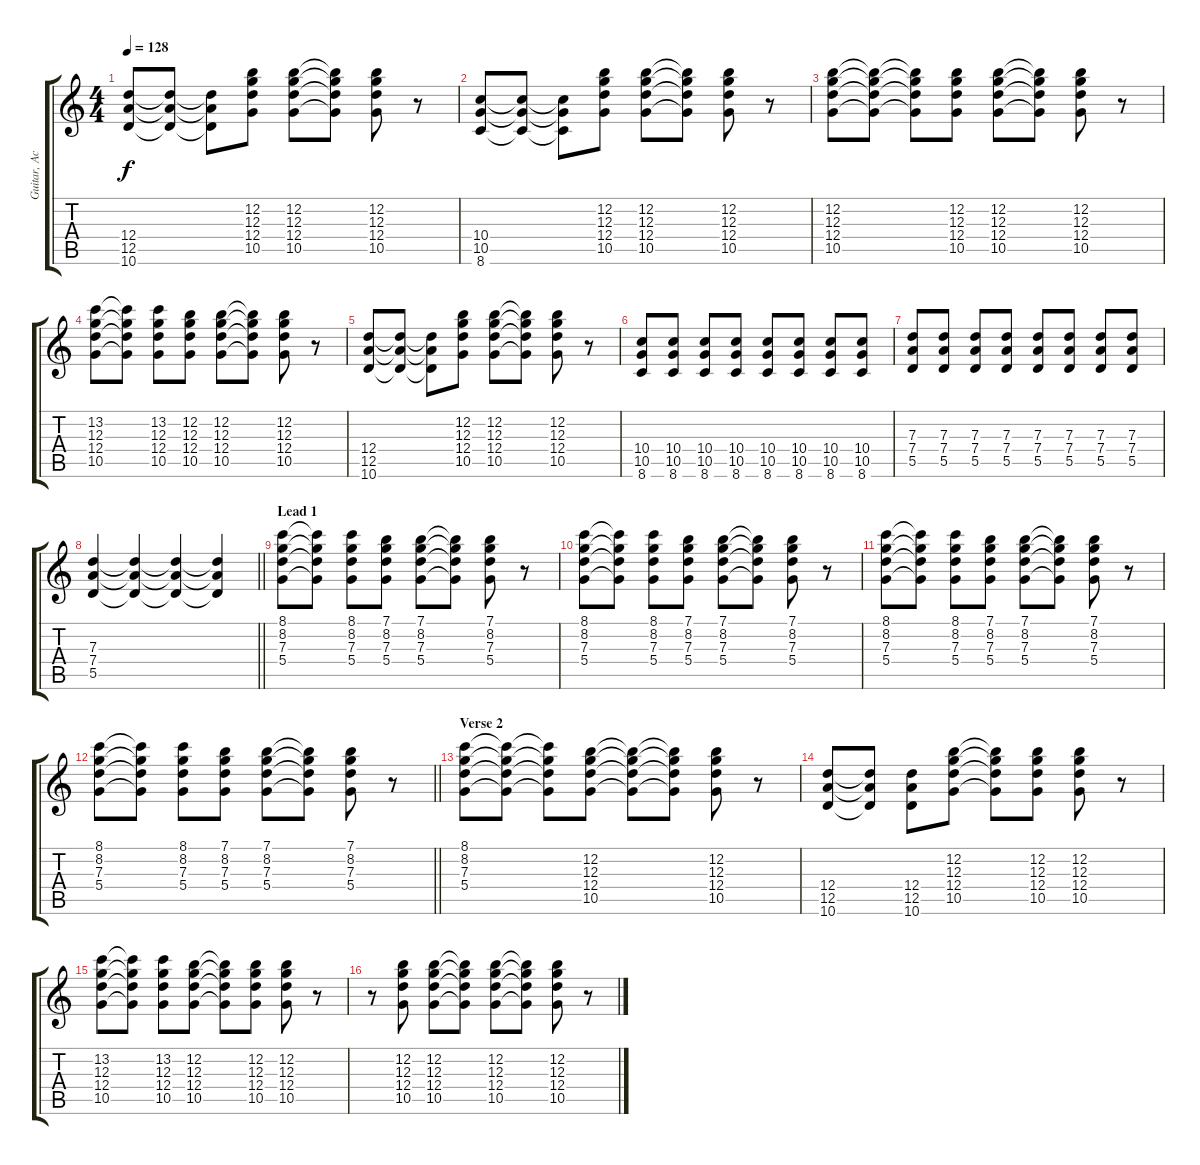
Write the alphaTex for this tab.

\track ("Guitar, Acoustic" "Guitar, Ac") {instrument acousticguitarsteel}
\staff {score tabs}
\tuning (E4 B3 G3 D3 A2 E2) {hide}
\ts (4 4)
\tempo 128
\clef g2
\ks c
(12.4 12.5 10.6).8{dy f} (12.4{t} 12.5{t} 10.6{t}).8 (12.4{t} 12.5{t} 10.6{t}).8 (12.2 12.3 12.4 10.5).8 (12.2 12.3 12.4 10.5).8 (12.2{t} 12.3{t} 12.4{t} 10.5{t}).8 (12.2 12.3 12.4 10.5).8 r.8 |
(10.4 10.5 8.6).8 (10.4{t} 10.5{t} 8.6{t}).8 (10.4{t} 10.5{t} 8.6{t}).8 (12.2 12.3 12.4 10.5).8 (12.2 12.3 12.4 10.5).8 (12.2{t} 12.3{t} 12.4{t} 10.5{t}).8 (12.2 12.3 12.4 10.5).8 r.8 |
(12.2 12.3 12.4 10.5).8 (12.2{t} 12.3{t} 12.4{t} 10.5{t}).8 (12.2{t} 12.3{t} 12.4{t} 10.5{t}).8 (12.2 12.3 12.4 10.5).8 (12.2 12.3 12.4 10.5).8 (12.2{t} 12.3{t} 12.4{t} 10.5{t}).8 (12.2 12.3 12.4 10.5).8 r.8 |
(13.2 12.3 12.4 10.5).8 (13.2{t} 12.3{t} 12.4{t} 10.5{t}).8 (13.2 12.3 12.4 10.5).8 (12.2 12.3 12.4 10.5).8 (12.2 12.3 12.4 10.5).8 (12.2{t} 12.3{t} 12.4{t} 10.5{t}).8 (12.2 12.3 12.4 10.5).8 r.8 |
(12.4 12.5 10.6).8 (12.4{t} 12.5{t} 10.6{t}).8 (12.4{t} 12.5{t} 10.6{t}).8 (12.2 12.3 12.4 10.5).8 (12.2 12.3 12.4 10.5).8 (12.2{t} 12.3{t} 12.4{t} 10.5{t}).8 (12.2 12.3 12.4 10.5).8 r.8 |
(10.4 10.5 8.6).8 (10.4 10.5 8.6).8 (10.4 10.5 8.6).8 (10.4 10.5 8.6).8 (10.4 10.5 8.6).8 (10.4 10.5 8.6).8 (10.4 10.5 8.6).8 (10.4 10.5 8.6).8 |
(7.3 7.4 5.5).8 (7.3 7.4 5.5).8 (7.3 7.4 5.5).8 (7.3 7.4 5.5).8 (7.3 7.4 5.5).8 (7.3 7.4 5.5).8 (7.3 7.4 5.5).8 (7.3 7.4 5.5).8 |
\barLineRight lightlight
(7.3 7.4 5.5).4 (7.3{t} 7.4{t} 5.5{t}).4 (7.3{t} 7.4{t} 5.5{t}).4 (7.3{t} 7.4{t} 5.5{t}).4 |
\section ("" "Lead 1")
(8.1 8.2 7.3 5.4).8 (8.1{t} 8.2{t} 7.3{t} 5.4{t}).8 (8.1 8.2 7.3 5.4).8 (7.1 8.2 7.3 5.4).8 (7.1 8.2 7.3 5.4).8 (7.1{t} 8.2{t} 7.3{t} 5.4{t}).8 (7.1 8.2 7.3 5.4).8 r.8 |
(8.1 8.2 7.3 5.4).8 (8.1{t} 8.2{t} 7.3{t} 5.4{t}).8 (8.1 8.2 7.3 5.4).8 (7.1 8.2 7.3 5.4).8 (7.1 8.2 7.3 5.4).8 (7.1{t} 8.2{t} 7.3{t} 5.4{t}).8 (7.1 8.2 7.3 5.4).8 r.8 |
(8.1 8.2 7.3 5.4).8 (8.1{t} 8.2{t} 7.3{t} 5.4{t}).8 (8.1 8.2 7.3 5.4).8 (7.1 8.2 7.3 5.4).8 (7.1 8.2 7.3 5.4).8 (7.1{t} 8.2{t} 7.3{t} 5.4{t}).8 (7.1 8.2 7.3 5.4).8 r.8 |
\barLineRight lightlight
(8.1 8.2 7.3 5.4).8 (8.1{t} 8.2{t} 7.3{t} 5.4{t}).8 (8.1 8.2 7.3 5.4).8 (7.1 8.2 7.3 5.4).8 (7.1 8.2 7.3 5.4).8 (7.1{t} 8.2{t} 7.3{t} 5.4{t}).8 (7.1 8.2 7.3 5.4).8 r.8 |
\section ("" "Verse 2")
(8.1 8.2 7.3 5.4).8 (8.1{t} 8.2{t} 7.3{t} 5.4{t}).8 (8.1{t} 8.2{t} 7.3{t} 5.4{t}).8 (12.2 12.3 12.4 10.5).8 (12.2{t} 12.3{t} 12.4{t} 10.5{t}).8 (12.2{t} 12.3{t} 12.4{t} 10.5{t}).8 (12.2 12.3 12.4 10.5).8 r.8 |
(12.4 12.5 10.6).8 (12.4{t} 12.5{t} 10.6{t}).8 (12.4 12.5 10.6).8 (12.2 12.3 12.4 10.5).8 (12.2{t} 12.3{t} 12.4{t} 10.5{t}).8 (12.2 12.3 12.4 10.5).8 (12.2 12.3 12.4 10.5).8 r.8 |
(13.2 12.3 12.4 10.5).8 (13.2{t} 12.3{t} 12.4{t} 10.5{t}).8 (13.2 12.3 12.4 10.5).8 (12.2 12.3 12.4 10.5).8 (12.2{t} 12.3{t} 12.4{t} 10.5{t}).8 (12.2 12.3 12.4 10.5).8 (12.2 12.3 12.4 10.5).8 r.8 |
r.8 (12.2 12.3 12.4 10.5).8 (12.2 12.3 12.4 10.5).8 (12.2{t} 12.3{t} 12.4{t} 10.5{t}).8 (12.2 12.3 12.4 10.5).8 (12.2{t} 12.3{t} 12.4{t} 10.5{t}).8 (12.2 12.3 12.4 10.5).8 r.8
